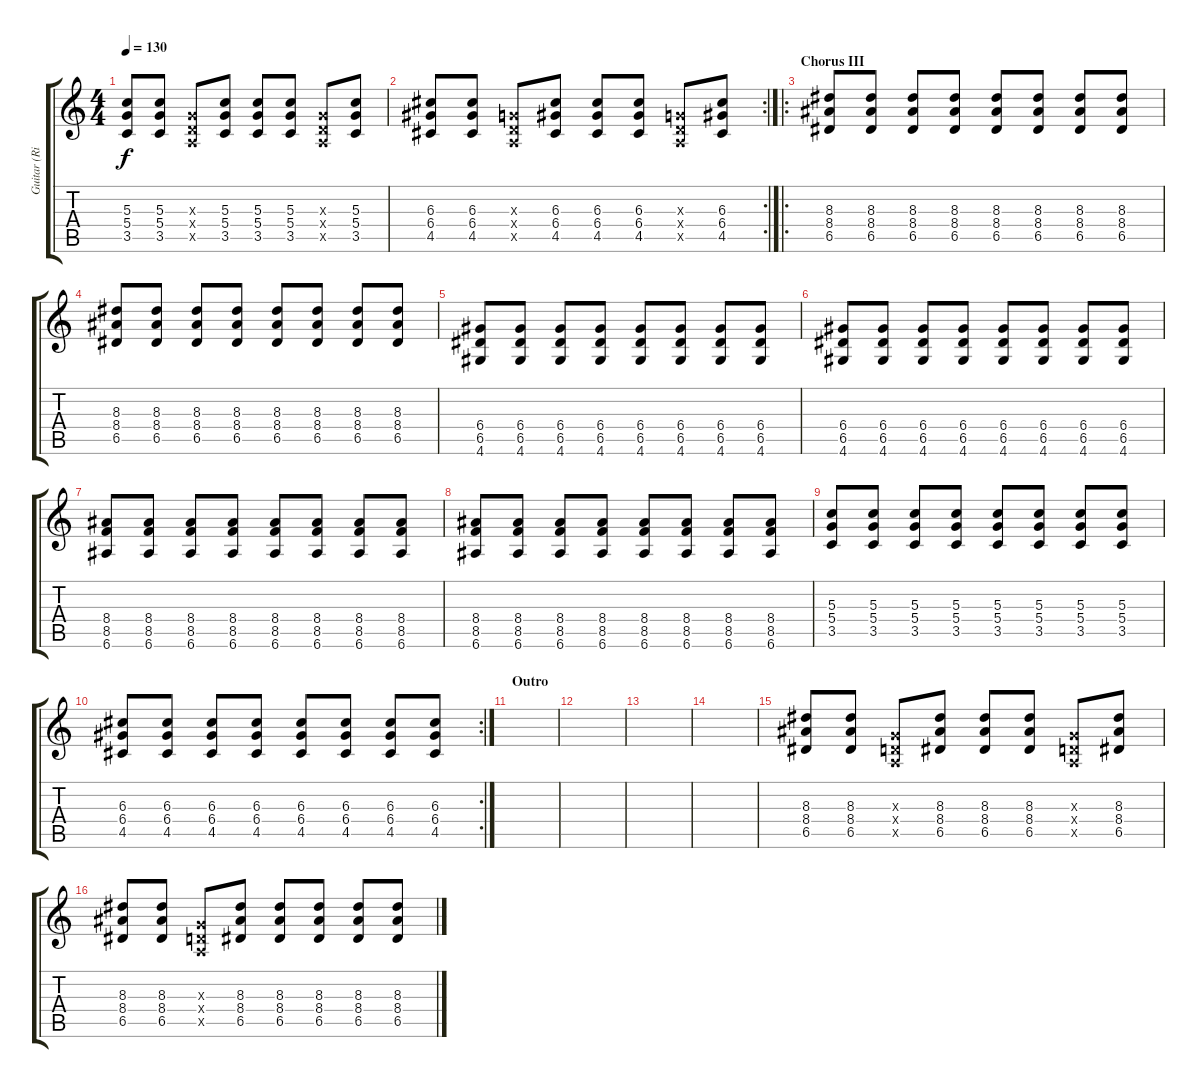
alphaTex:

\track ("Guitar (Right)" "Guitar (Ri") {instrument overdrivenguitar}
\staff {score tabs}
\tuning (E4 B3 G3 D3 A2 E2) {hide}
\ts (4 4)
\tempo 130
\clef g2
\ks c
(5.3 5.4 3.5).8{dy f} (5.3 5.4 3.5).8 (0.3{x} 0.4{x} 0.5{x}).8 (5.3 5.4 3.5).8 (5.3 5.4 3.5).8 (5.3 5.4 3.5).8 (0.3{x} 0.4{x} 0.5{x}).8 (5.3 5.4 3.5).8 |
\rc 2
(6.3 6.4 4.5).8 (6.3 6.4 4.5).8 (0.3{x} 0.4{x} 0.5{x}).8 (6.3 6.4 4.5).8 (6.3 6.4 4.5).8 (6.3 6.4 4.5).8 (0.3{x} 0.4{x} 0.5{x}).8 (6.3 6.4 4.5).8 |
\ro
\section ("" "Chorus III")
(8.3 8.4 6.5).8 (8.3 8.4 6.5).8 (8.3 8.4 6.5).8 (8.3 8.4 6.5).8 (8.3 8.4 6.5).8 (8.3 8.4 6.5).8 (8.3 8.4 6.5).8 (8.3 8.4 6.5).8 |
(8.3 8.4 6.5).8 (8.3 8.4 6.5).8 (8.3 8.4 6.5).8 (8.3 8.4 6.5).8 (8.3 8.4 6.5).8 (8.3 8.4 6.5).8 (8.3 8.4 6.5).8 (8.3 8.4 6.5).8 |
(6.4 6.5 4.6).8 (6.4 6.5 4.6).8 (6.4 6.5 4.6).8 (6.4 6.5 4.6).8 (6.4 6.5 4.6).8 (6.4 6.5 4.6).8 (6.4 6.5 4.6).8 (6.4 6.5 4.6).8 |
(6.4 6.5 4.6).8 (6.4 6.5 4.6).8 (6.4 6.5 4.6).8 (6.4 6.5 4.6).8 (6.4 6.5 4.6).8 (6.4 6.5 4.6).8 (6.4 6.5 4.6).8 (6.4 6.5 4.6).8 |
(8.4 8.5 6.6).8 (8.4 8.5 6.6).8 (8.4 8.5 6.6).8 (8.4 8.5 6.6).8 (8.4 8.5 6.6).8 (8.4 8.5 6.6).8 (8.4 8.5 6.6).8 (8.4 8.5 6.6).8 |
(8.4 8.5 6.6).8 (8.4 8.5 6.6).8 (8.4 8.5 6.6).8 (8.4 8.5 6.6).8 (8.4 8.5 6.6).8 (8.4 8.5 6.6).8 (8.4 8.5 6.6).8 (8.4 8.5 6.6).8 |
(5.3 5.4 3.5).8 (5.3 5.4 3.5).8 (5.3 5.4 3.5).8 (5.3 5.4 3.5).8 (5.3 5.4 3.5).8 (5.3 5.4 3.5).8 (5.3 5.4 3.5).8 (5.3 5.4 3.5).8 |
\rc 2
(6.3 6.4 4.5).8 (6.3 6.4 4.5).8 (6.3 6.4 4.5).8 (6.3 6.4 4.5).8 (6.3 6.4 4.5).8 (6.3 6.4 4.5).8 (6.3 6.4 4.5).8 (6.3 6.4 4.5).8 |
\section ("" "Outro")
|
|
|
|
(8.3 8.4 6.5).8 (8.3 8.4 6.5).8 (0.3{x} 0.4{x} 0.5{x}).8 (8.3 8.4 6.5).8 (8.3 8.4 6.5).8 (8.3 8.4 6.5).8 (0.3{x} 0.4{x} 0.5{x}).8 (8.3 8.4 6.5).8 |
(8.3 8.4 6.5).8 (8.3 8.4 6.5).8 (0.3{x} 0.4{x} 0.5{x}).8 (8.3 8.4 6.5).8 (8.3 8.4 6.5).8 (8.3 8.4 6.5).8 (8.3 8.4 6.5).8 (8.3 8.4 6.5).8
